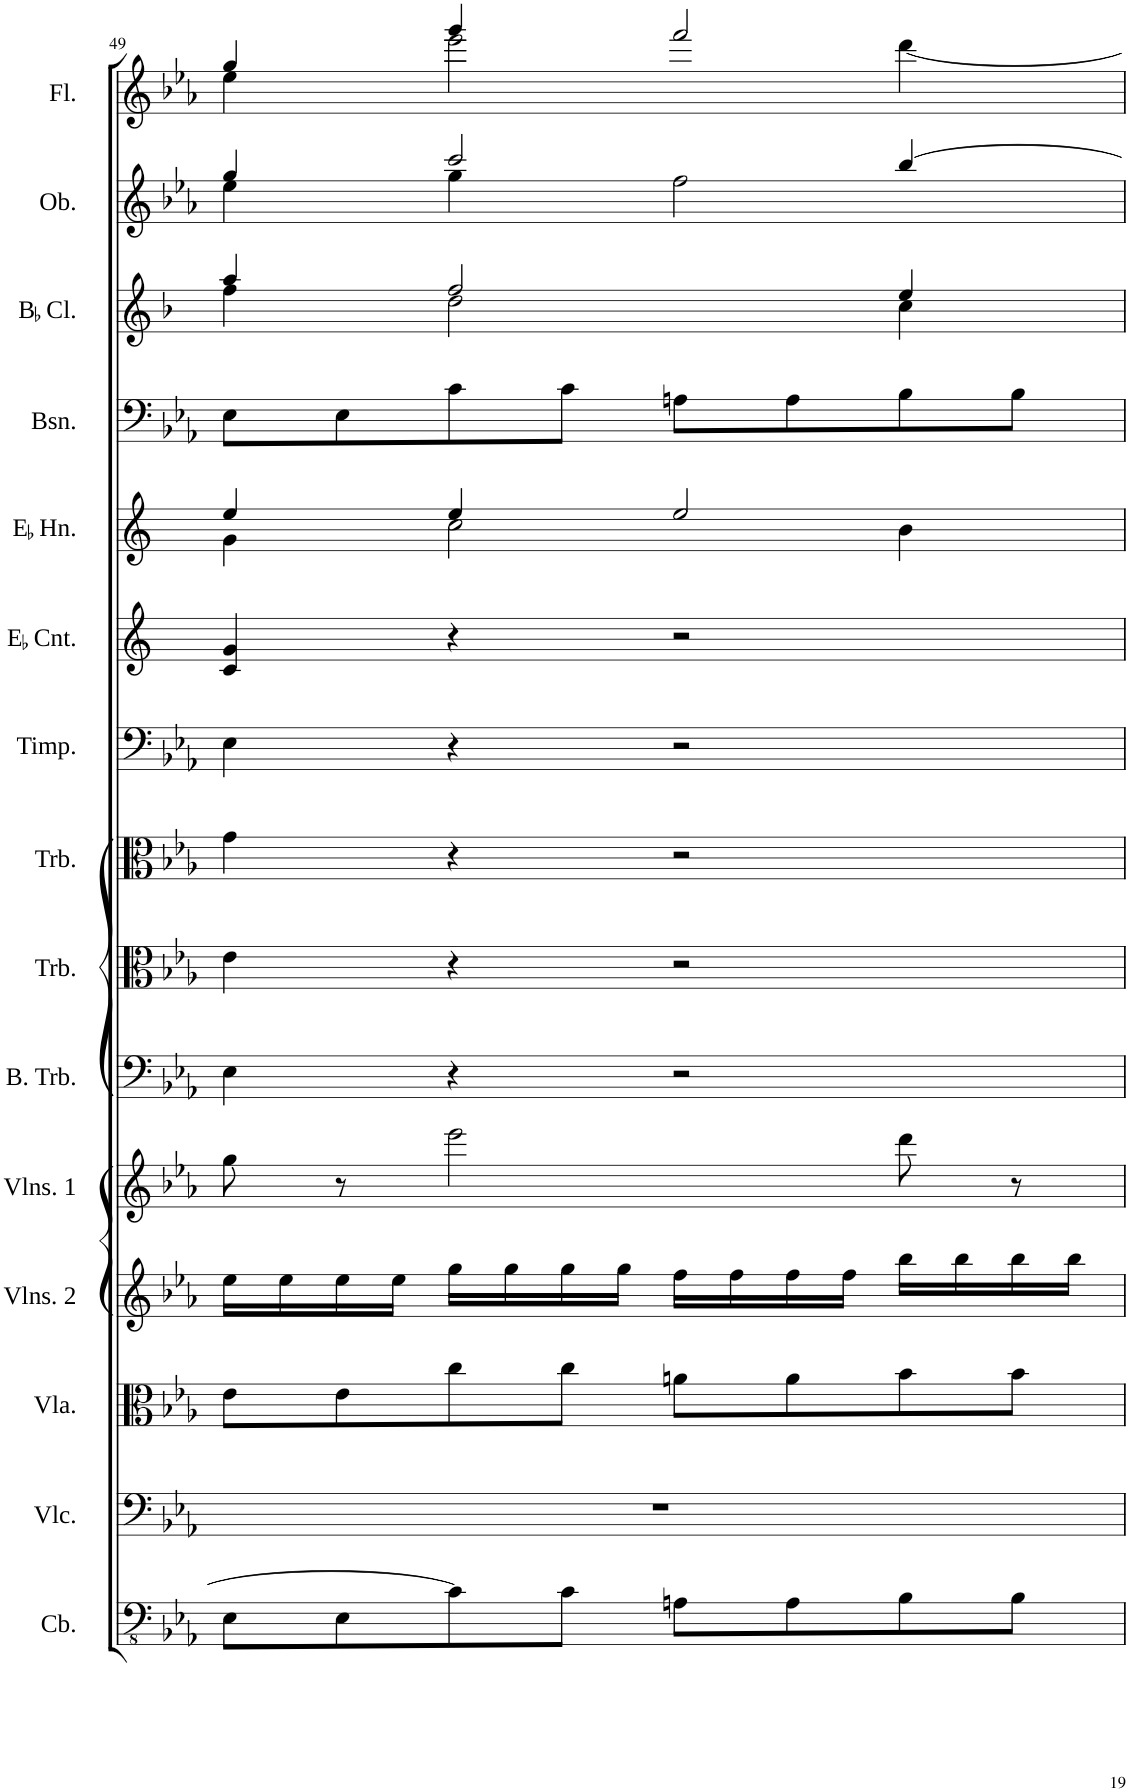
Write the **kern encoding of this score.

**kern	**kern	**kern	**kern	**kern	**kern	**kern	**kern	**kern	**kern	**kern	**kern	**kern	**kern	**kern
*part15	*part14	*part13	*part12	*part11	*part10	*part9	*part8	*part7	*part6	*part5	*part4	*part3	*part2	*part1
*staff15	*staff14	*staff13	*staff12	*staff11	*staff10	*staff9	*staff8	*staff7	*staff6	*staff5	*staff4	*staff3	*staff2	*staff1
*I"Double Bass	*I"Violoncello	*I"Viola	*I"Violins 2	*I"Violins 1	*I"Bass Trombone	*I"Trombone	*I"Trombone	*I"Timpani	*I"EaccidentalFlat Cornet	*I"EaccidentalFlat Horn	*I"Bassoon	*I"BaccidentalFlat Clarinet	*I"Oboe	*I"Flute
*	*I'Vlc.	*I'Vla.	*I'Vlns. 2	*I'Vlns. 1	*I'B. Trb.	*I'Trb.	*I'Trb.	*I'Timp.	*I'EaccidentalFlat Cnt.	*I'EaccidentalFlat Hn.	*I'Bsn.	*I'BaccidentalFlat Cl.	*I'Ob.	*I'Fl.
!!LO:PB:g=z
*clefFv4	*clefF4	*clefC3	*clefG2	*clefG2	*clefF4	*clefC3	*clefC3	*clefF4	*clefG2	*clefG2	*clefF4	*clefG2	*clefG2	*clefG2
*Trd7c12	*	*	*	*	*	*	*	*	*Trd-2c-3	*Trd5c9	*	*Trd1c2	*	*
*k[b-e-a-]	*k[b-e-a-]	*k[b-e-a-]	*k[b-e-a-]	*k[b-e-a-]	*k[b-e-a-]	*k[b-e-a-]	*k[b-e-a-]	*k[b-e-a-]	*k[]	*k[]	*k[b-e-a-]	*k[b-]	*k[b-e-a-]	*k[b-e-a-]
*M4/4	*M4/4	*M4/4	*M4/4	*M4/4	*M4/4	*M4/4	*M4/4	*M4/4	*M4/4	*M4/4	*M4/4	*M4/4	*M4/4	*M4/4
*met(c|)	*met(c|)	*met(c|)	*met(c|)	*met(c|)	*met(c|)	*met(c|)	*met(c|)	*met(c|)	*met(c|)	*met(c|)	*met(c|)	*met(c|)	*met(c|)	*met(c|)
=49	=49	=49	=49	=49	=49	=49	=49	=49	=49	=49	=49	=49	=49	=49
*	*	*	*	*	*	*	*	*	*	*^	*	*^	*^	*^
8EE-\L	1r	8e-\L	16ee-\LL	8gg\	4E-\	4e-\	4g\	4E-\	4c/ 4g/	4ee/	4g\	8E-\L	4aa/	4ff\	4gg/	4ee-\	4gg/	4ee-\
.	.	.	16ee-\	.	.	.	.	.	.	.	.	.	.	.	.	.	.	.
8EE-\	.	8e-\	16ee-\	8r	.	.	.	.	.	.	.	8E-\	.	.	.	.	.	.
.	.	.	16ee-\JJ	.	.	.	.	.	.	.	.	.	.	.	.	.	.	.
8C\]	.	8cc\	16gg\LL	2eee-\	4r	4r	4r	4r	4r	4ee/	2cc\	8c\	2ff/	2dd\	2ccc/	4gg\	4ggg/	2eee-\
.	.	.	16gg\	.	.	.	.	.	.	.	.	.	.	.	.	.	.	.
8C\J	.	8cc\J	16gg\	.	.	.	.	.	.	.	.	8c\J	.	.	.	.	.	.
.	.	.	16gg\JJ	.	.	.	.	.	.	.	.	.	.	.	.	.	.	.
8AAn\L	.	8an\L	16ff\LL	.	2r	2r	2r	2r	2r	2ee/	.	8An\L	.	.	.	2ff\	2fff/	.
.	.	.	16ff\	.	.	.	.	.	.	.	.	.	.	.	.	.	.	.
8AA\	.	8a\	16ff\	.	.	.	.	.	.	.	.	8A\	.	.	.	.	.	.
.	.	.	16ff\JJ	.	.	.	.	.	.	.	.	.	.	.	.	.	.	.
8BB-\	.	8b-\	16bb-\LL	8ddd\	.	.	.	.	.	.	4b\	8B-\	4ee/	4cc\	[4bb-/	.	.	[4ddd\
.	.	.	16bb-\	.	.	.	.	.	.	.	.	.	.	.	.	.	.	.
8BB-\J	.	8b-\J	16bb-\	8r	.	.	.	.	.	.	.	8B-\J	.	.	.	.	.	.
.	.	.	16bb-\JJ	.	.	.	.	.	.	.	.	.	.	.	.	.	.	.
*	*	*	*	*	*	*	*	*	*	*	*	*	*v	*v	*	*	*v	*v
*	*	*	*	*	*	*	*	*	*	*v	*v	*	*	*v	*v	*
=	=	=	=	=	=	=	=	=	=	=	=	=	=	=
*-	*-	*-	*-	*-	*-	*-	*-	*-	*-	*-	*-	*-	*-	*-
